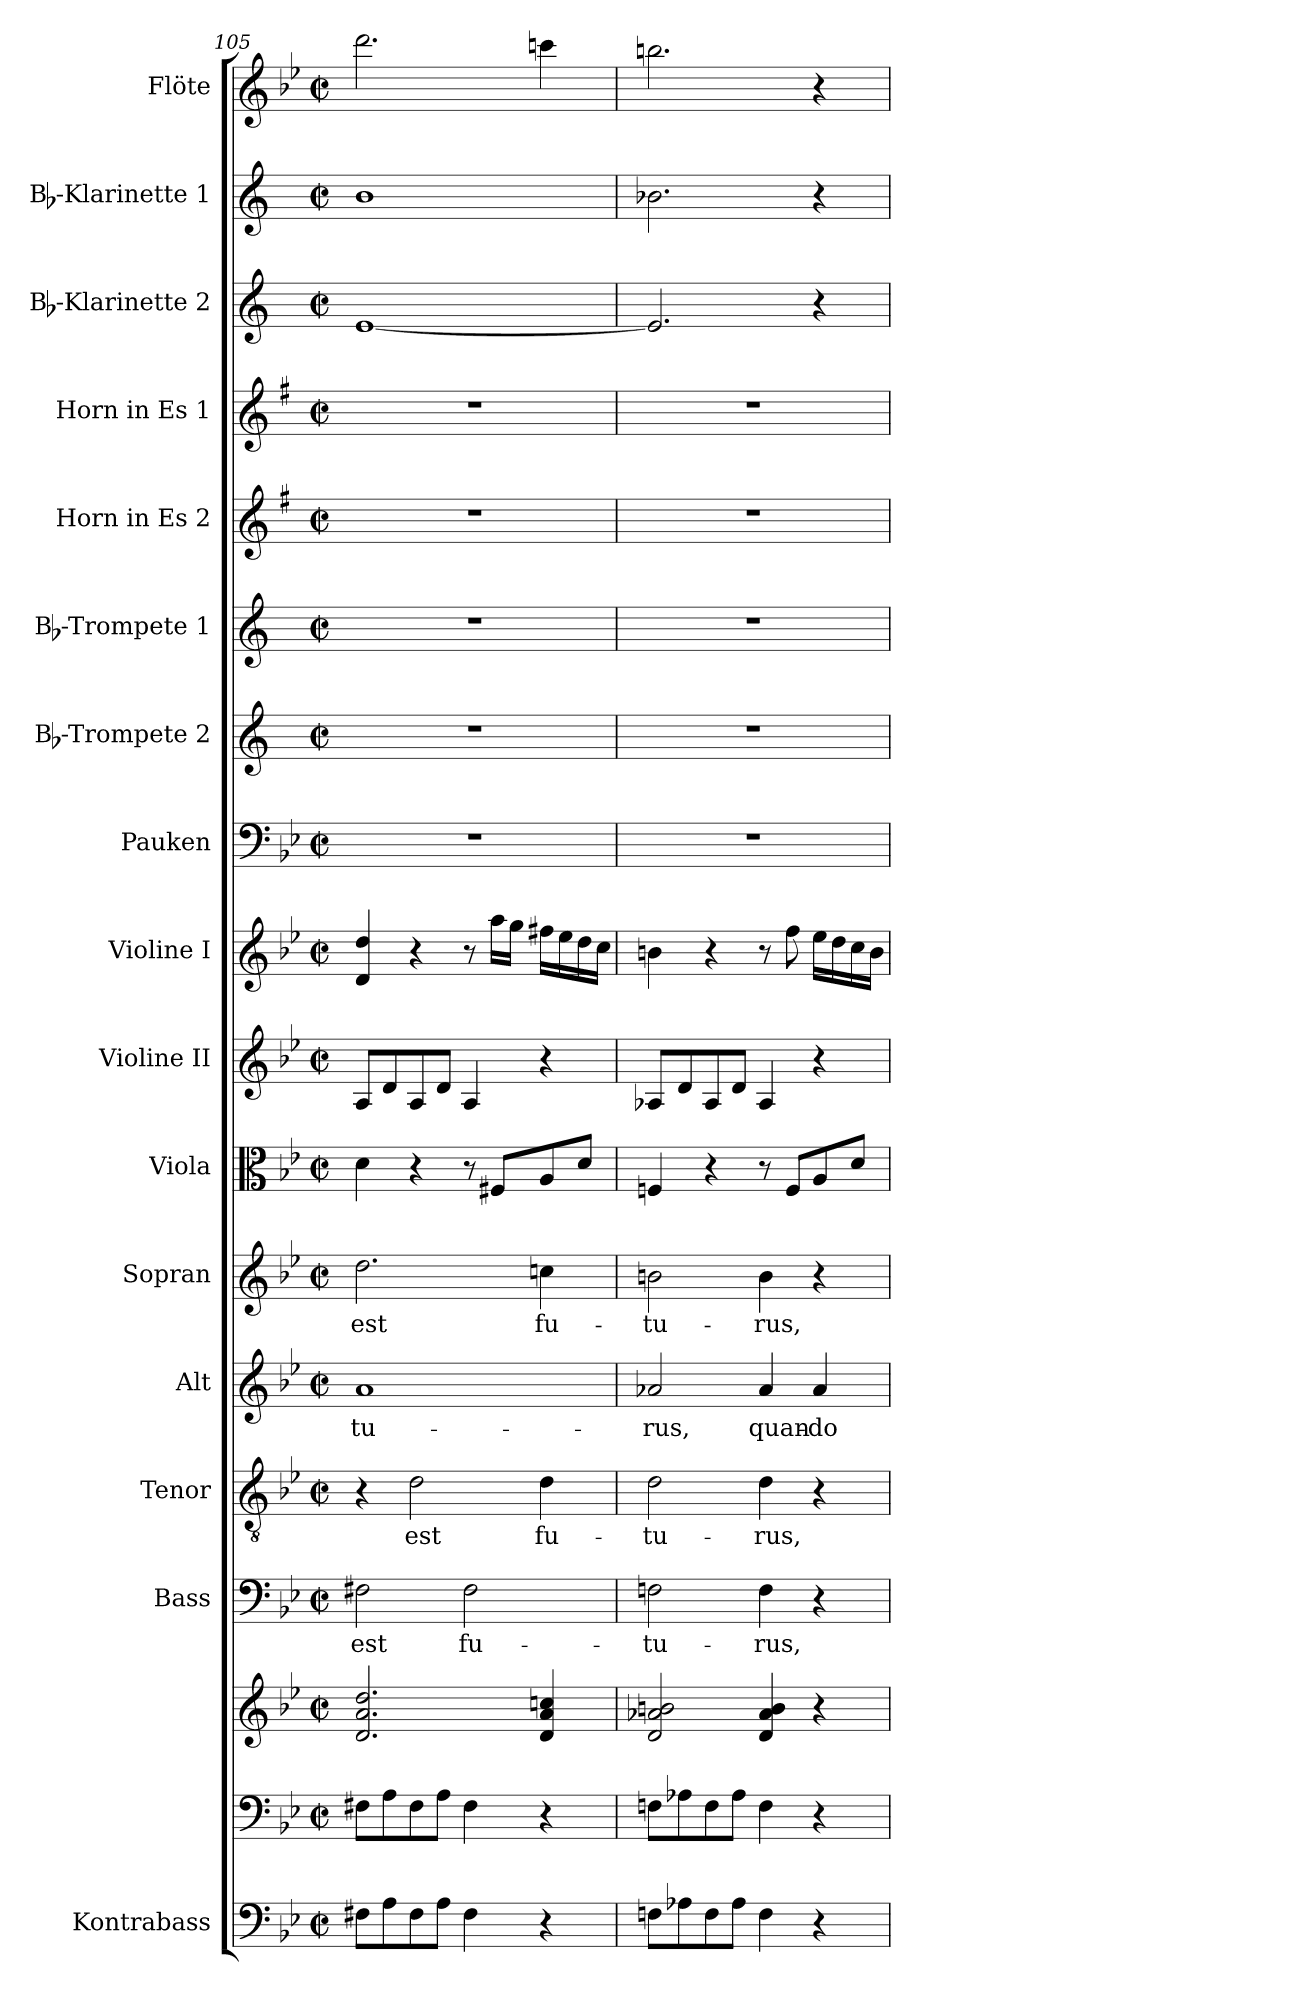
**kern	**kern	**kern	**kern	**text	**kern	**text	**kern	**text	**kern	**text	**kern	**kern	**kern	**kern	**kern	**kern	**kern	**kern	**kern	**kern	**kern
*part17	*part16	*part16	*part15	*part15	*part14	*part14	*part13	*part13	*part12	*part12	*part11	*part10	*part9	*part8	*part7	*part6	*part5	*part4	*part3	*part2	*part1
*staff18	*staff17	*staff16	*staff15	*staff15	*staff14	*staff14	*staff13	*staff13	*staff12	*staff12	*staff11	*staff10	*staff9	*staff8	*staff7	*staff6	*staff5	*staff4	*staff3	*staff2	*staff1
*I"Kontrabass	*	*	*I"Bass	*	*I"Tenor	*	*I"Alt	*	*I"Sopran	*	*I"Viola	*I"Violine II	*I"Violine I	*I"Pauken	*I"Bb-Trompete 2	*I"Bb-Trompete 1	*I"Horn in Es 2	*I"Horn in Es 1	*I"Bb-Klarinette 2	*I"Bb-Klarinette 1	*I"Flöte
*I'Kb.	*	*	*I'B.	*	*I'T.	*	*I'A.	*	*I'S.	*	*I'Vla.	*I'Vl. II	*I'Vl. I	*I'Pk.	*I'Bb Trp. 2	*I'Bb Trp. 1	*	*	*I'Bb Kl. 2	*I'Bb Kl. 1	*I'Fl.
*clefF4	*clefF4	*clefG2	*clefF4	*	*clefGv2	*	*clefG2	*	*clefG2	*	*clefC3	*clefG2	*clefG2	*clefF4	*clefG2	*clefG2	*clefG2	*clefG2	*clefG2	*clefG2	*clefG2
*ITrd7c12	*	*	*	*	*	*	*	*	*	*	*	*	*	*	*ITrd1c2	*ITrd1c2	*ITrd5c9	*ITrd5c9	*ITrd1c2	*ITrd1c2	*
*k[b-e-]	*k[b-e-]	*k[b-e-]	*k[b-e-]	*	*k[b-e-]	*	*k[b-e-]	*	*k[b-e-]	*	*k[b-e-]	*k[b-e-]	*k[b-e-]	*k[b-e-]	*k[b-e-]	*k[b-e-]	*k[b-e-]	*k[b-e-]	*k[b-e-]	*k[b-e-]	*k[b-e-]
*B-:	*B-:	*B-:	*B-:	*	*B-:	*	*B-:	*	*B-:	*	*B-:	*B-:	*B-:	*B-:	*B-:	*B-:	*B-:	*B-:	*B-:	*B-:	*B-:
*M2/2	*M2/2	*M2/2	*M2/2	*	*M2/2	*	*M2/2	*	*M2/2	*	*M2/2	*M2/2	*M2/2	*M2/2	*M2/2	*M2/2	*M2/2	*M2/2	*M2/2	*M2/2	*M2/2
*met(c|)	*met(c|)	*met(c|)	*met(c|)	*	*met(c|)	*	*met(c|)	*	*met(c|)	*	*met(c|)	*met(c|)	*met(c|)	*met(c|)	*met(c|)	*met(c|)	*met(c|)	*met(c|)	*met(c|)	*met(c|)	*met(c|)
=105	=105	=105	=105	=105	=105	=105	=105	=105	=105	=105	=105	=105	=105	=105	=105	=105	=105	=105	=105	=105	=105
!	!	!	!	!LO:LY:b	!	!	!	!LO:LY:b	!	!LO:LY:b	!	!	!	!	!	!	!	!	!	!	!
8FF#X\L	8F#X\L	2.d/ 2.a/ 2.dd/	2F#X\	est	4r	.	1a	-tu-	2.dd\	est	4d\	8A/L	4d/ 4dd/	1r	1r	1r	1r	1r	[1d	1a	2.ddd\
8AA\	8A\	.	.	.	.	.	.	.	.	.	.	8d/	.	.	.	.	.	.	.	.	.
!	!	!	!	!	!	!LO:LY:b	!	!	!	!	!	!	!	!	!	!	!	!	!	!	!
8FF#\	8F#\	.	.	.	2d\	est	.	.	.	.	4r	8A/	4r	.	.	.	.	.	.	.	.
8AA\J	8A\J	.	.	.	.	.	.	.	.	.	.	8d/J	.	.	.	.	.	.	.	.	.
!	!	!	!	!LO:LY:b	!	!	!	!	!	!	!	!	!	!	!	!	!	!	!	!	!
4FF#\	4F#\	.	2F#\	fu-	.	.	.	.	.	.	8r	4A/	8r	.	.	.	.	.	.	.	.
.	.	.	.	.	.	.	.	.	.	.	8F#X/L	.	16aa\LL	.	.	.	.	.	.	.	.
.	.	.	.	.	.	.	.	.	.	.	.	.	16gg\JJ	.	.	.	.	.	.	.	.
!	!	!	!	!	!	!LO:LY:b	!	!	!	!LO:LY:b	!	!	!	!	!	!	!	!	!	!	!
4r	4r	4d/ 4a/ 4ccn/	.	.	4d\	fu-	.	.	4ccn\	fu-	8A/	4r	16ff#X\LL	.	.	.	.	.	.	.	4cccn\
.	.	.	.	.	.	.	.	.	.	.	.	.	16ee-\	.	.	.	.	.	.	.	.
.	.	.	.	.	.	.	.	.	.	.	8d/J	.	16dd\	.	.	.	.	.	.	.	.
.	.	.	.	.	.	.	.	.	.	.	.	.	16cc\JJ	.	.	.	.	.	.	.	.
=106	=106	=106	=106	=106	=106	=106	=106	=106	=106	=106	=106	=106	=106	=106	=106	=106	=106	=106	=106	=106	=106
!	!	!	!	!LO:LY:b	!	!LO:LY:b	!	!LO:LY:b	!	!LO:LY:b	!	!	!	!	!	!	!	!	!	!	!
8FFn\L	8Fn\L	2d/ 2a-X/ 2bn/	2Fn\	-tu-	2d\	-tu-	2a-X/	-rus,	2bn\	-tu-	4Fn/	8A-X/L	4bn\	1r	1r	1r	1r	1r	2.d/]	2.a-X\	2.bbn\
8AA-X\	8A-X\	.	.	.	.	.	.	.	.	.	.	8d/	.	.	.	.	.	.	.	.	.
8FF\	8F\	.	.	.	.	.	.	.	.	.	4r	8A-/	4r	.	.	.	.	.	.	.	.
8AA-\J	8A-\J	.	.	.	.	.	.	.	.	.	.	8d/J	.	.	.	.	.	.	.	.	.
!	!	!	!	!LO:LY:b	!	!LO:LY:b	!	!LO:LY:b	!	!LO:LY:b	!	!	!	!	!	!	!	!	!	!	!
4FF\	4F\	4d/ 4a-/ 4b/	4F\	-rus,	4d\	-rus,	4a-/	quan-	4b\	-rus,	8r	4A-/	8r	.	.	.	.	.	.	.	.
.	.	.	.	.	.	.	.	.	.	.	8F/L	.	8ff\	.	.	.	.	.	.	.	.
!	!	!	!	!	!	!	!	!LO:LY:b	!	!	!	!	!	!	!	!	!	!	!	!	!
4r	4r	4r	4r	.	4r	.	4a-/	-do	4r	.	8A/	4r	16ee-\LL	.	.	.	.	.	4r	4r	4r
.	.	.	.	.	.	.	.	.	.	.	.	.	16dd\	.	.	.	.	.	.	.	.
.	.	.	.	.	.	.	.	.	.	.	8d/J	.	16cc\	.	.	.	.	.	.	.	.
.	.	.	.	.	.	.	.	.	.	.	.	.	16b\JJ	.	.	.	.	.	.	.	.
=	=	=	=	=	=	=	=	=	=	=	=	=	=	=	=	=	=	=	=	=	=
*-	*-	*-	*-	*-	*-	*-	*-	*-	*-	*-	*-	*-	*-	*-	*-	*-	*-	*-	*-	*-	*-
